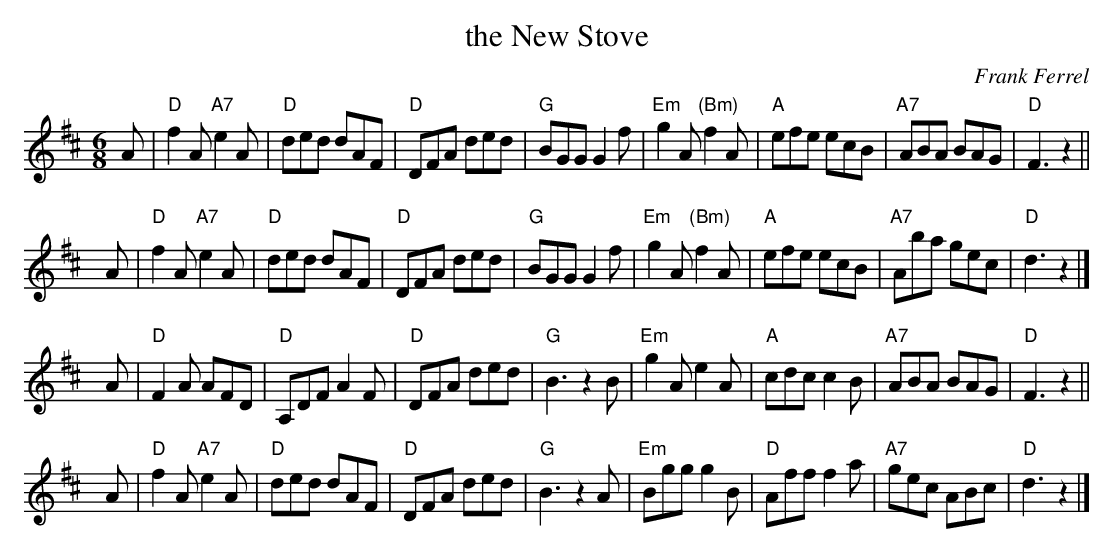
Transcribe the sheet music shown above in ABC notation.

X:1
T: the New Stove
M: 6/8
L: 1/8
C: Frank Ferrel
K: D
 A | "D"f2A "A7"e2A | "D"ded  dAF | "D"DFA ded | "G"BGG G2f | "Em"g2A "(Bm)"f2A | "A"efe ecB | "A7"ABA BAG | "D"F3 z2 ||
yA | "D"f2A "A7"e2A | "D"ded  dAF | "D"DFA ded | "G"BGG G2f | "Em"g2A "(Bm)"f2A | "A"efe ecB | "A7"Aba gec | "D"d3 z2 |]
yA | "D"F2A     AFD | "D"A,DF A2F | "D"DFA ded | "G"B3  z2B | "Em"g2A       e2A | "A"cdc c2B | "A7"ABA BAG | "D"F3 z2 ||
yA | "D"f2A "A7"e2A | "D"ded  dAF | "D"DFA ded | "G"B3  z2A | "Em"Bgg       g2B | "D"Aff f2a | "A7"gec ABc | "D"d3 z2 |]
